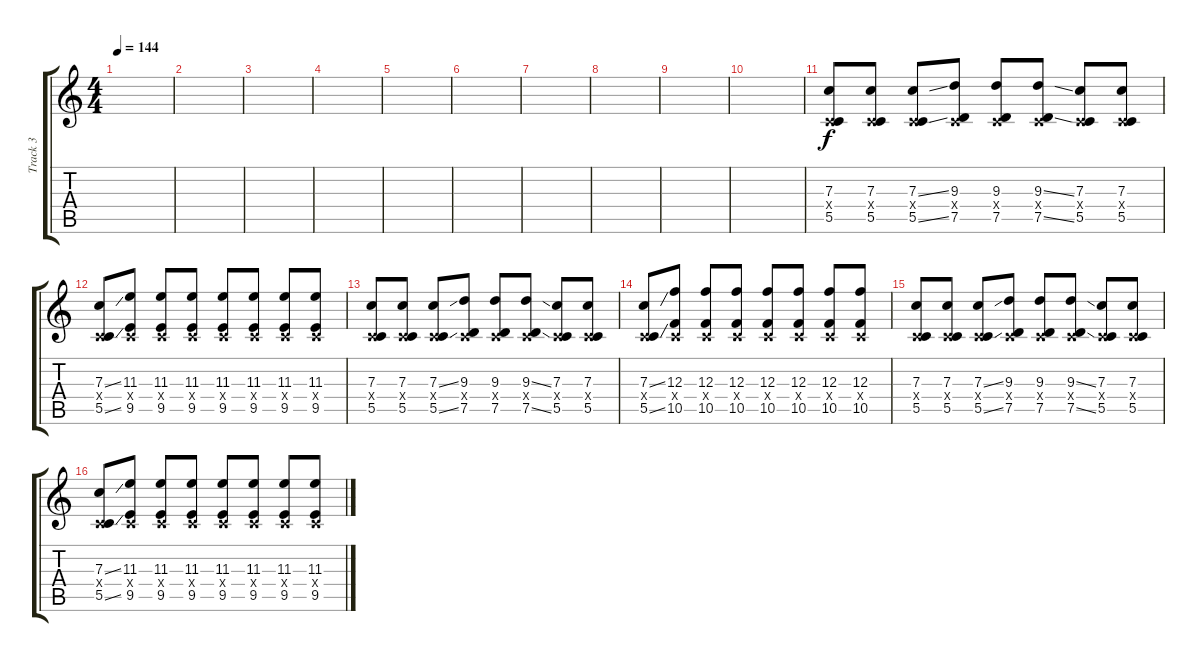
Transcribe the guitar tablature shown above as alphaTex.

\track ("Track 3" "Track 3") {instrument distortionguitar}
\staff {score tabs}
\tuning (D4 A3 F3 C3 G2 C2) {hide}
\ts (4 4)
\tempo 144
\clef g2
\ks c
|
|
|
|
|
|
|
|
|
|
(7.3 0.4{x} 5.5).8 (7.3 0.4{x} 5.5).8 (7.3{ss} 0.4{x} 5.5{ss}).8 (9.3 0.4{x} 7.5).8 (9.3 0.4{x} 7.5).8 (9.3{ss} 0.4{x} 7.5{ss}).8 (7.3 0.4{x} 5.5).8 (7.3 0.4{x} 5.5).8 |
(7.3{ss} 0.4{x} 5.5{ss}).8 (11.3 0.4{x} 9.5).8 (11.3 0.4{x} 9.5).8 (11.3 0.4{x} 9.5).8 (11.3 0.4{x} 9.5).8 (11.3 0.4{x} 9.5).8 (11.3 0.4{x} 9.5).8 (11.3 0.4{x} 9.5).8 |
(7.3 0.4{x} 5.5).8 (7.3 0.4{x} 5.5).8 (7.3{ss} 0.4{x} 5.5{ss}).8 (9.3 0.4{x} 7.5).8 (9.3 0.4{x} 7.5).8 (9.3{ss} 0.4{x} 7.5{ss}).8 (7.3 0.4{x} 5.5).8 (7.3 0.4{x} 5.5).8 |
(7.3{ss} 0.4{x} 5.5{ss}).8 (12.3 0.4{x} 10.5).8 (12.3 0.4{x} 10.5).8 (12.3 0.4{x} 10.5).8 (12.3 0.4{x} 10.5).8 (12.3 0.4{x} 10.5).8 (12.3 0.4{x} 10.5).8 (12.3 0.4{x} 10.5).8 |
(7.3 0.4{x} 5.5).8 (7.3 0.4{x} 5.5).8 (7.3{ss} 0.4{x} 5.5{ss}).8 (9.3 0.4{x} 7.5).8 (9.3 0.4{x} 7.5).8 (9.3{ss} 0.4{x} 7.5{ss}).8 (7.3 0.4{x} 5.5).8 (7.3 0.4{x} 5.5).8 |
(7.3{ss} 0.4{x} 5.5{ss}).8 (11.3 0.4{x} 9.5).8 (11.3 0.4{x} 9.5).8 (11.3 0.4{x} 9.5).8 (11.3 0.4{x} 9.5).8 (11.3 0.4{x} 9.5).8 (11.3 0.4{x} 9.5).8 (11.3 0.4{x} 9.5).8
